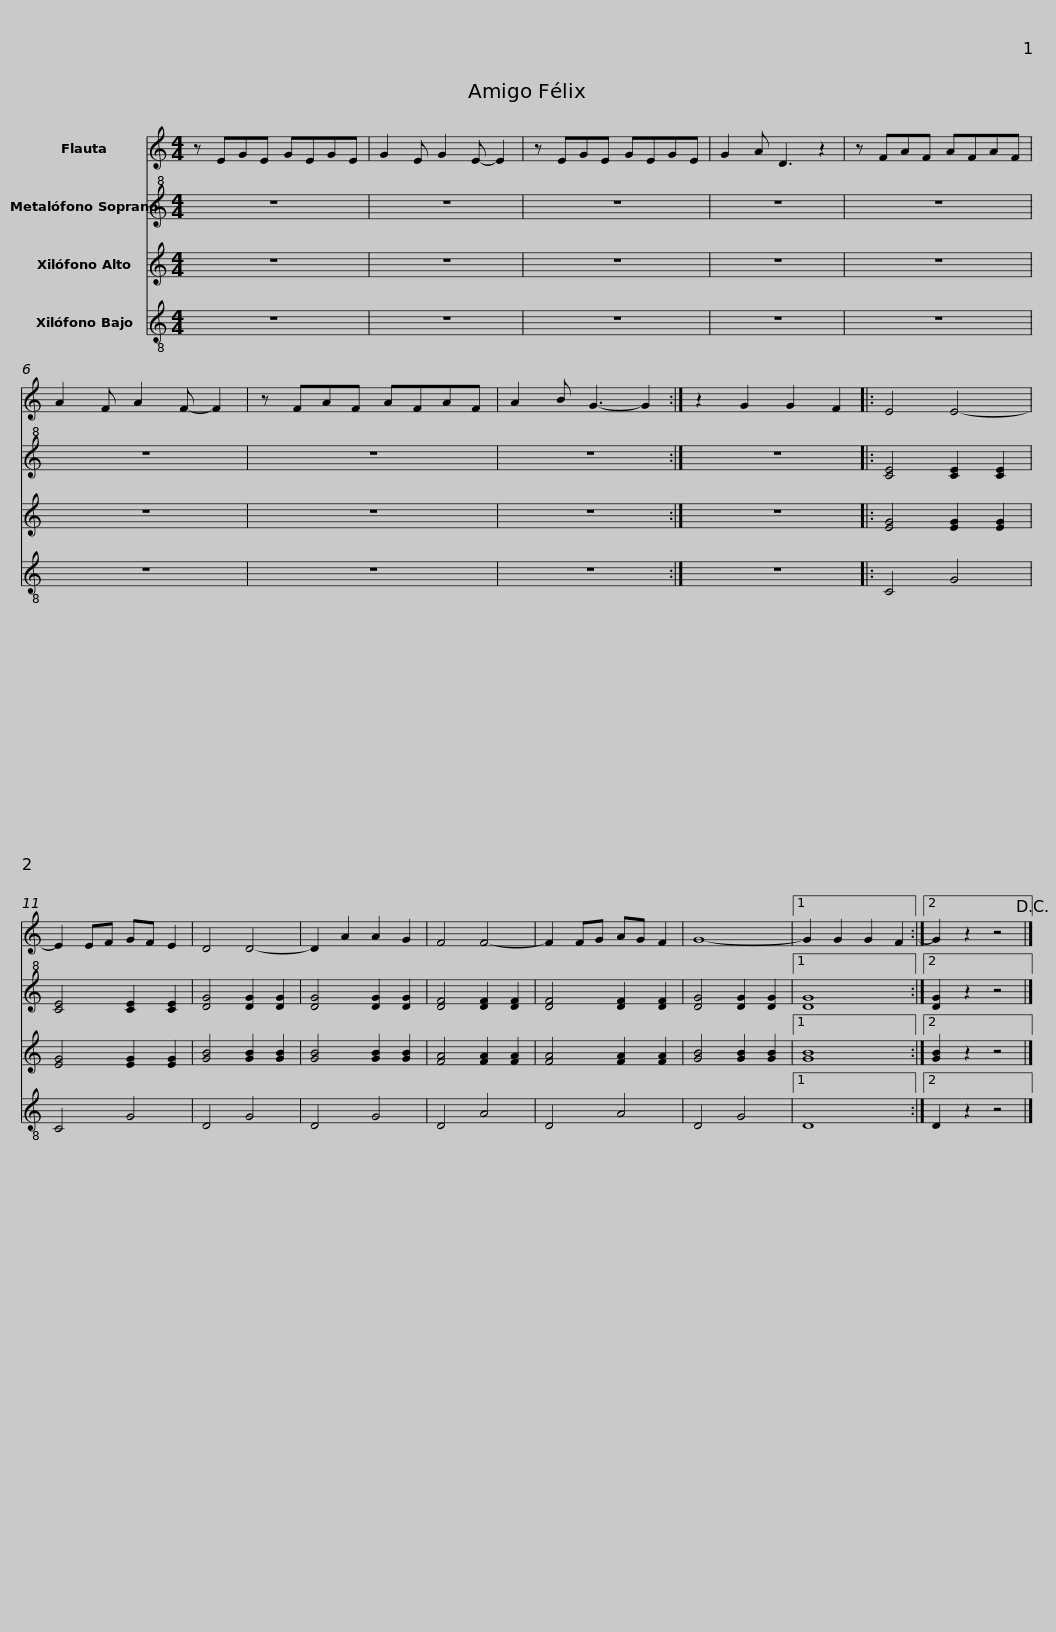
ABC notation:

X:1
%%score 1 2 3 4
L:1/8
M:4/4
I:linebreak $
K:C
V:1 treble
V:2 treble+8
V:3 treble
V:4 treble-8
V:1
 z EGE GEGE | G2 E G2 E- E2 | z EGE GEGE | G2 A D3 z2 |$ z FAF AFAF | %5
 A2 F A2 F- F2 | z FAF AFAF | A2 B G3- G2 :|$ z2 G2 G2 F2 |: E4 E4- | %10
 E2 EF GF E2 | D4 D4- | D2 A2 A2 G2 |$ F4 F4- | F2 FG AG F2 | %15
 G8- |1 G2 G2 G2 F2 :|2 G2 z2 z4!D.C.! |] %18
V:2
 z8 | z8 | z8 | z8 |$ z8 | %5
 z8 | z8 | z8 :|$ z8 |: [CE]4 [CE]2 [CE]2 | %10
 [CE]4 [CE]2 [CE]2 | [DG]4 [DG]2 [DG]2 | [DG]4 [DG]2 [DG]2 |$ [DF]4 [DF]2 [DF]2 | [DF]4 [DF]2 [DF]2 | %15
 [DG]4 [DG]2 [DG]2 |1 [DG]8 :|2 [DG]2 z2 z4 |] %18
V:3
 z8 | z8 | z8 | z8 |$ z8 | %5
 z8 | z8 | z8 :|$ z8 |: [EG]4 [EG]2 [EG]2 | %10
 [EG]4 [EG]2 [EG]2 | [GB]4 [GB]2 [GB]2 | [GB]4 [GB]2 [GB]2 |$ [FA]4 [FA]2 [FA]2 | [FA]4 [FA]2 [FA]2 | %15
 [GB]4 [GB]2 [GB]2 |1 [GB]8 :|2 [GB]2 z2 z4 |] %18
V:4
 z8 | z8 | z8 | z8 |$ z8 | %5
 z8 | z8 | z8 :|$ z8 |: C4 G4 | %10
 C4 G4 | D4 G4 | D4 G4 |$ D4 A4 | D4 A4 | %15
 D4 G4 |1 D8 :|2 D2 z2 z4 |] %18
